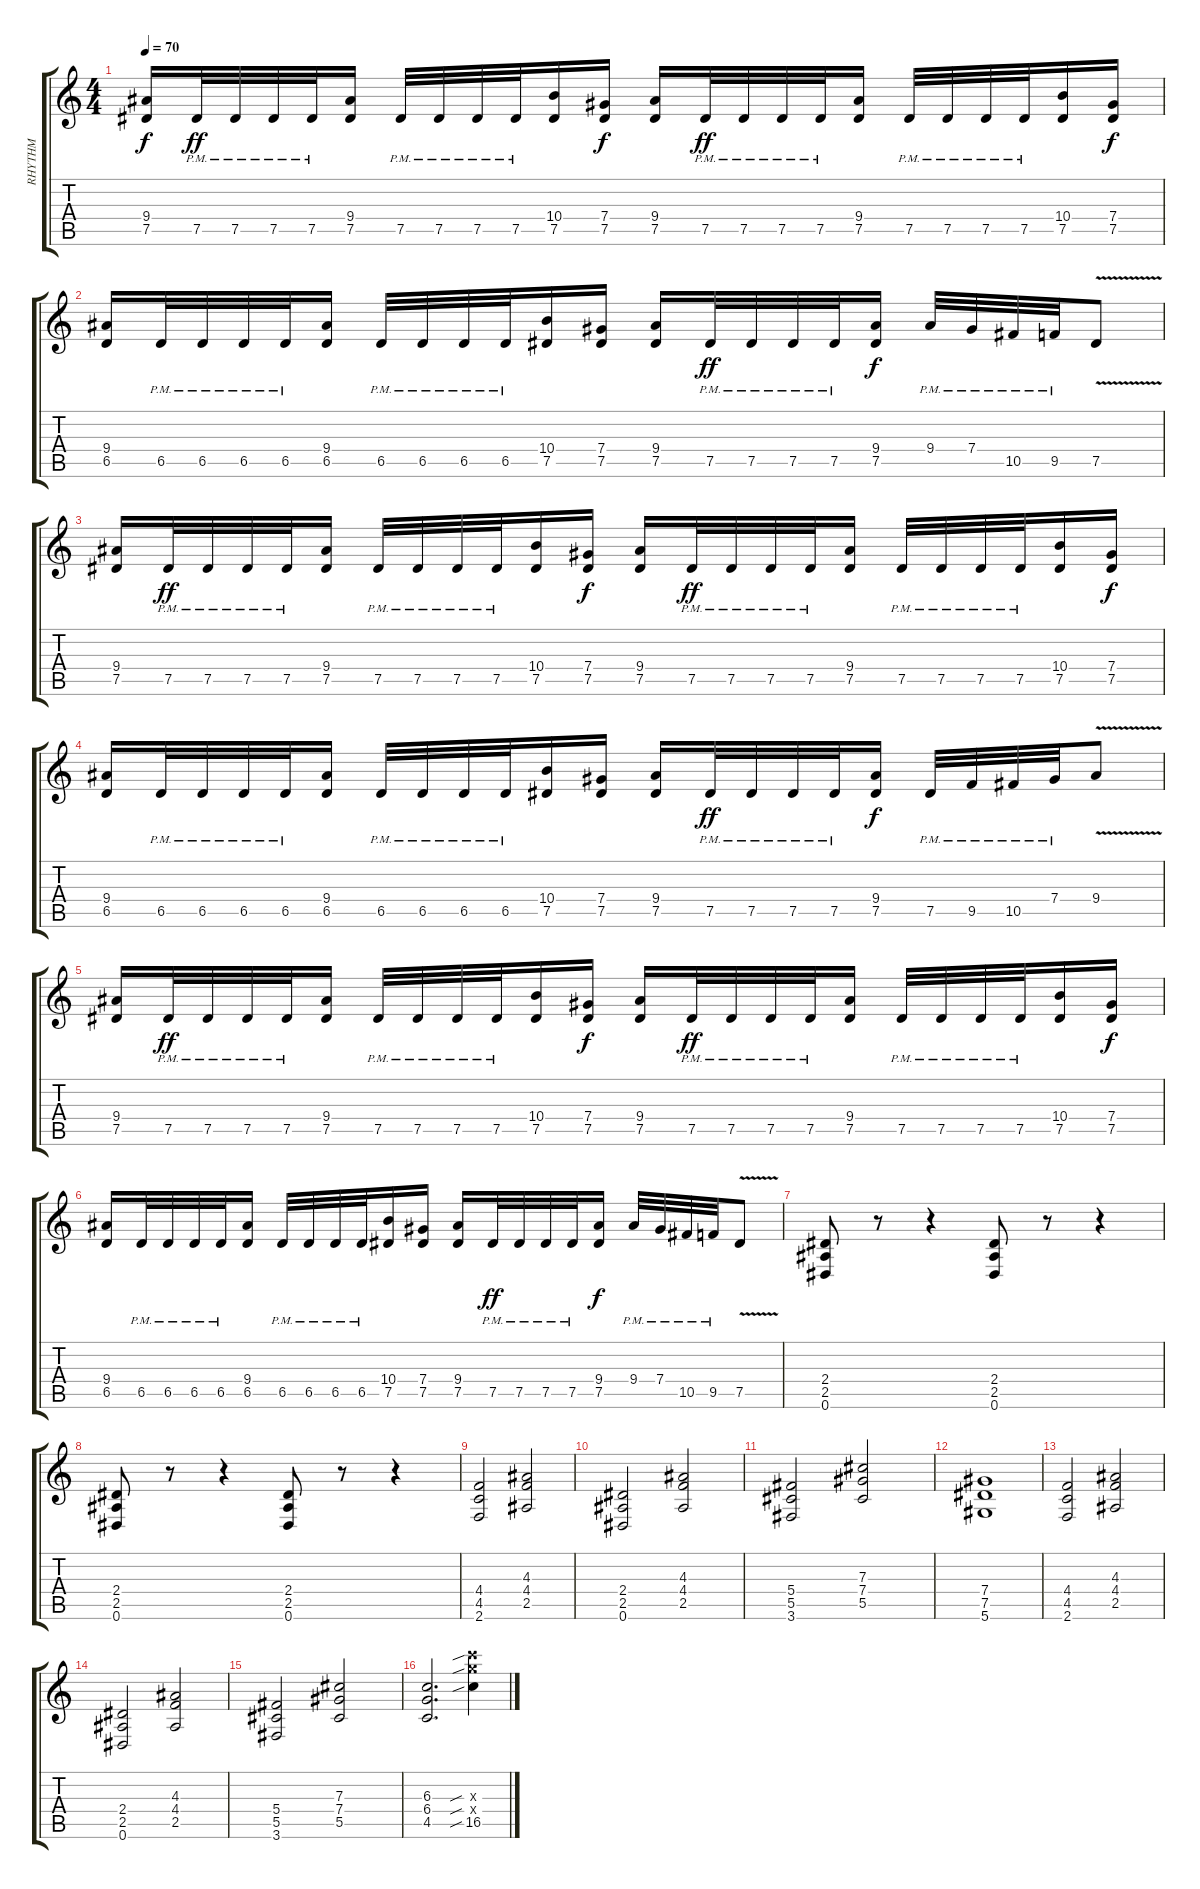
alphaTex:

\track ("RHYTHM" "RHYTHM") {instrument overdrivenguitar}
\staff {score tabs}
\tuning (Eb4 Bb3 Gb3 Db3 Ab2 Eb2) {hide}
\ts (4 4)
\tempo 70
\clef g2
\ks c
(9.4 7.5).16{dy f} 7.5{pm}.32{dy ff} 7.5{pm}.32 7.5{pm}.32 7.5{pm}.32 (9.4 7.5).16 7.5{pm}.32 7.5{pm}.32 7.5{pm}.32 7.5{pm}.32 (10.4 7.5).16 (7.4 7.5).16{dy f} (9.4 7.5).16 7.5{pm}.32{dy ff} 7.5{pm}.32 7.5{pm}.32 7.5{pm}.32 (9.4 7.5).16 7.5{pm}.32 7.5{pm}.32 7.5{pm}.32 7.5{pm}.32 (10.4 7.5).16 (7.4 7.5).16{dy f} |
(9.4 6.5).16 6.5{pm}.32 6.5{pm}.32 6.5{pm}.32 6.5{pm}.32 (9.4 6.5).16 6.5{pm}.32 6.5{pm}.32 6.5{pm}.32 6.5{pm}.32 (10.4 7.5).16 (7.4 7.5).16 (9.4 7.5).16 7.5{pm}.32{dy ff} 7.5{pm}.32 7.5{pm}.32 7.5{pm}.32 (9.4 7.5).16{dy f} 9.4{pm}.32 7.4{pm}.32 10.5{pm}.32 9.5{pm}.32 7.5{v}.8 |
(9.4 7.5).16 7.5{pm}.32{dy ff} 7.5{pm}.32 7.5{pm}.32 7.5{pm}.32 (9.4 7.5).16 7.5{pm}.32 7.5{pm}.32 7.5{pm}.32 7.5{pm}.32 (10.4 7.5).16 (7.4 7.5).16{dy f} (9.4 7.5).16 7.5{pm}.32{dy ff} 7.5{pm}.32 7.5{pm}.32 7.5{pm}.32 (9.4 7.5).16 7.5{pm}.32 7.5{pm}.32 7.5{pm}.32 7.5{pm}.32 (10.4 7.5).16 (7.4 7.5).16{dy f} |
(9.4 6.5).16 6.5{pm}.32 6.5{pm}.32 6.5{pm}.32 6.5{pm}.32 (9.4 6.5).16 6.5{pm}.32 6.5{pm}.32 6.5{pm}.32 6.5{pm}.32 (10.4 7.5).16 (7.4 7.5).16 (9.4 7.5).16 7.5{pm}.32{dy ff} 7.5{pm}.32 7.5{pm}.32 7.5{pm}.32 (9.4 7.5).16{dy f} 7.5{pm}.32 9.5{pm}.32 10.5{pm}.32 7.4{pm}.32 9.4{v}.8 |
(9.4 7.5).16 7.5{pm}.32{dy ff} 7.5{pm}.32 7.5{pm}.32 7.5{pm}.32 (9.4 7.5).16 7.5{pm}.32 7.5{pm}.32 7.5{pm}.32 7.5{pm}.32 (10.4 7.5).16 (7.4 7.5).16{dy f} (9.4 7.5).16 7.5{pm}.32{dy ff} 7.5{pm}.32 7.5{pm}.32 7.5{pm}.32 (9.4 7.5).16 7.5{pm}.32 7.5{pm}.32 7.5{pm}.32 7.5{pm}.32 (10.4 7.5).16 (7.4 7.5).16{dy f} |
(9.4 6.5).16 6.5{pm}.32 6.5{pm}.32 6.5{pm}.32 6.5{pm}.32 (9.4 6.5).16 6.5{pm}.32 6.5{pm}.32 6.5{pm}.32 6.5{pm}.32 (10.4 7.5).16 (7.4 7.5).16 (9.4 7.5).16 7.5{pm}.32{dy ff} 7.5{pm}.32 7.5{pm}.32 7.5{pm}.32 (9.4 7.5).16{dy f} 9.4{pm}.32 7.4{pm}.32 10.5{pm}.32 9.5{pm}.32 7.5{v}.8 |
(2.4 2.5 0.6).8 r.8 r.4 (2.4 2.5 0.6).8 r.8 r.4 |
(2.4 2.5 0.6).8 r.8 r.4 (2.4 2.5 0.6).8 r.8 r.4 |
(4.4 4.5 2.6).2 (4.3 4.4 2.5).2 |
(2.4 2.5 0.6).2 (4.3 4.4 2.5).2 |
(5.4 5.5 3.6).2 (7.3 7.4 5.5).2 |
(7.4 7.5 5.6).1 |
(4.4 4.5 2.6).2 (4.3 4.4 2.5).2 |
(2.4 2.5 0.6).2 (4.3 4.4 2.5).2 |
(5.4 5.5 3.6).2 (7.3 7.4 5.5).2 |
(6.3 6.4 4.5).2{d} (18.3{sib x} 18.4{sib x} 16.5{sib}).4
